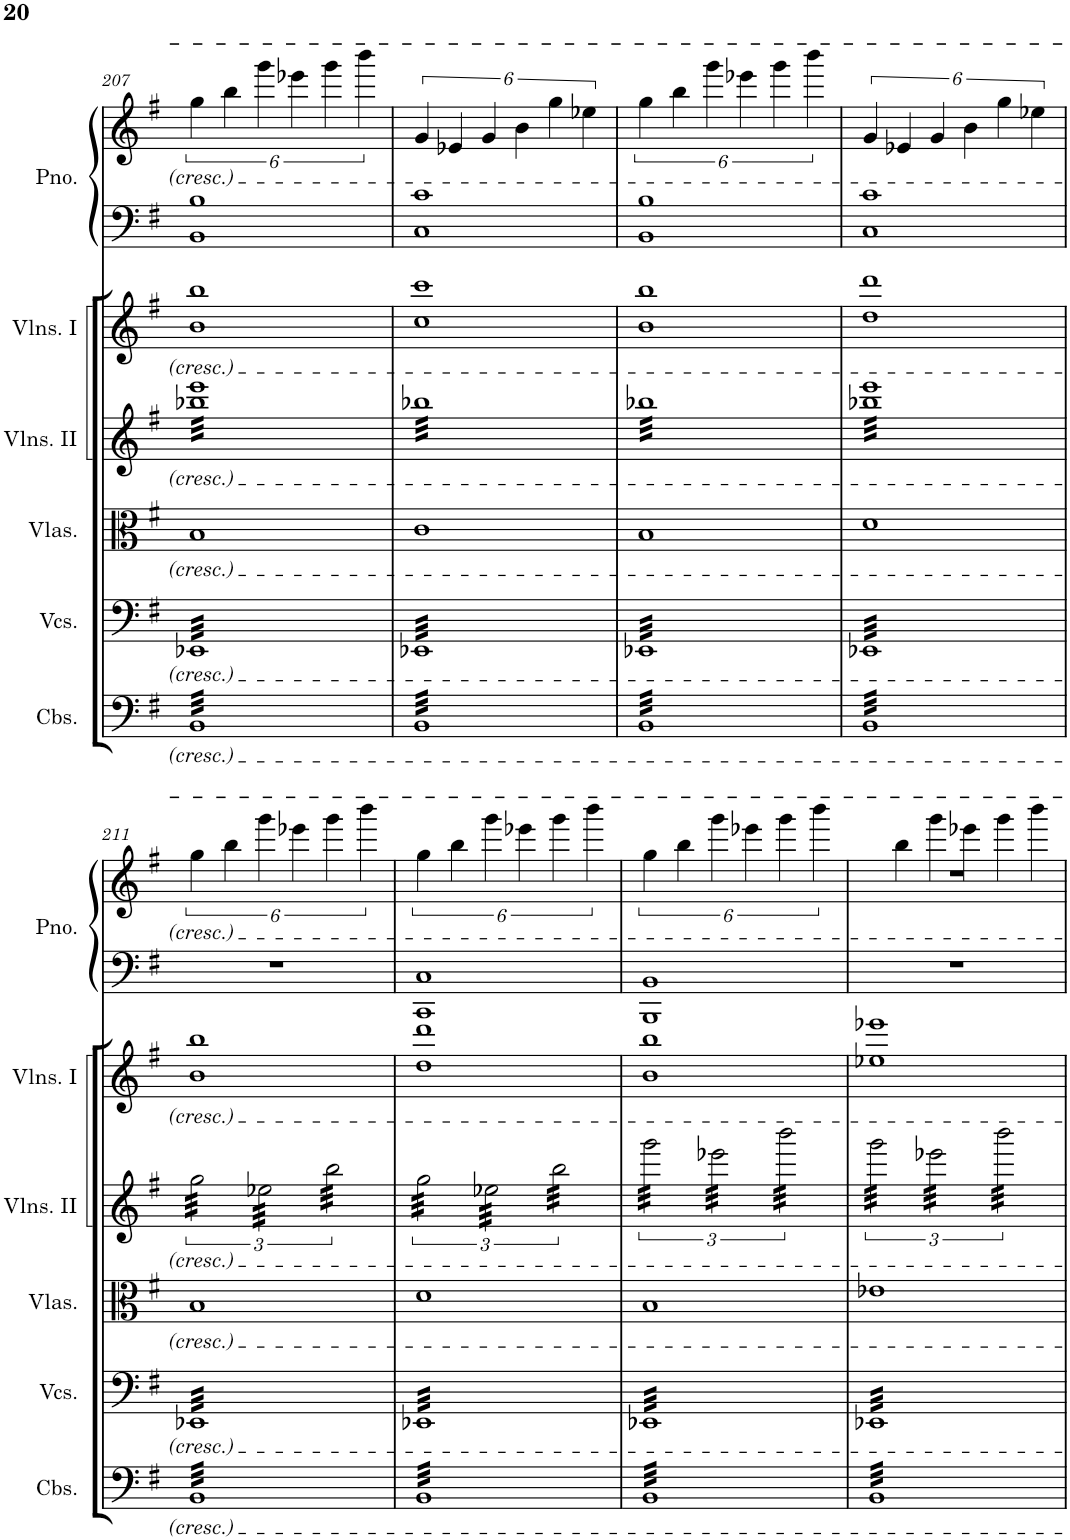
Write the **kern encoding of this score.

**kern	**kern	**kern	**kern	**kern	**kern	**kern
*part6	*part5	*part4	*part3	*part2	*part1	*part1
*staff7	*staff6	*staff5	*staff4	*staff3	*staff2	*staff1
*I"Contrabasses	*I"Violoncellos	*I"Violas	*I"Violins II	*I"Violins I	*I"Piano	*
*I'Cbs.	*I'Vcs.	*I'Vlas.	*I'Vlns. II	*I'Vlns. I	*I'Pno.	*
!!LO:PB:g=z
*clefF4	*clefF4	*clefC3	*clefG2	*clefG2	*clefF4	*clefG2
*Trd7c12	*	*	*	*	*	*
*k[f#]	*k[f#]	*k[f#]	*k[f#]	*k[f#]	*k[f#]	*k[f#]
*M2/2	*M2/2	*M2/2	*M2/2	*M2/2	*M2/2	*M2/2
=207	=207	=207	=207	=207	=207	=207
*tremolo	*	*	*	*	*	*
*	*tremolo	*	*	*	*	*
*	*	*	*tremolo	*	*	*
32BBLLL	32EE-XLLL	1B	32bb-X 32eeeLLL	1b 1bb	1BB 1B	6gg\
32BB	32EE-X	.	32bb-X 32eee	.	.	.
32BB	32EE-X	.	32bb-X 32eee	.	.	.
32BB	32EE-X	.	32bb-X 32eee	.	.	.
32BB	32EE-X	.	32bb-X 32eee	.	.	.
32BB	32EE-X	.	32bb-X 32eee	.	.	.
.	.	.	.	.	.	6bb\
32BB	32EE-X	.	32bb-X 32eee	.	.	.
32BB	32EE-X	.	32bb-X 32eee	.	.	.
32BB	32EE-X	.	32bb-X 32eee	.	.	.
32BB	32EE-X	.	32bb-X 32eee	.	.	.
32BB	32EE-X	.	32bb-X 32eee	.	.	.
.	.	.	.	.	.	6ggg\
32BB	32EE-X	.	32bb-X 32eee	.	.	.
32BB	32EE-X	.	32bb-X 32eee	.	.	.
32BB	32EE-X	.	32bb-X 32eee	.	.	.
32BB	32EE-X	.	32bb-X 32eee	.	.	.
32BB	32EE-X	.	32bb-X 32eee	.	.	.
32BB	32EE-X	.	32bb-X 32eee	.	.	6eee-X\
32BB	32EE-X	.	32bb-X 32eee	.	.	.
32BB	32EE-X	.	32bb-X 32eee	.	.	.
32BB	32EE-X	.	32bb-X 32eee	.	.	.
32BB	32EE-X	.	32bb-X 32eee	.	.	.
32BB	32EE-X	.	32bb-X 32eee	.	.	.
.	.	.	.	.	.	6ggg\
32BB	32EE-X	.	32bb-X 32eee	.	.	.
32BB	32EE-X	.	32bb-X 32eee	.	.	.
32BB	32EE-X	.	32bb-X 32eee	.	.	.
32BB	32EE-X	.	32bb-X 32eee	.	.	.
32BB	32EE-X	.	32bb-X 32eee	.	.	.
.	.	.	.	.	.	6bbb\
32BB	32EE-X	.	32bb-X 32eee	.	.	.
32BB	32EE-X	.	32bb-X 32eee	.	.	.
32BB	32EE-X	.	32bb-X 32eee	.	.	.
32BB	32EE-X	.	32bb-X 32eee	.	.	.
32BBJJJ	32EE-XJJJ	.	32bb-X 32eeeJJJ	.	.	.
=208	=208	=208	=208	=208	=208	=208
32BBLLL	32EE-XLLL	1c	32bb-XLLL	1cc 1ccc	1C 1c	6g/
32BB	32EE-X	.	32bb-X	.	.	.
32BB	32EE-X	.	32bb-X	.	.	.
32BB	32EE-X	.	32bb-X	.	.	.
32BB	32EE-X	.	32bb-X	.	.	.
32BB	32EE-X	.	32bb-X	.	.	.
.	.	.	.	.	.	6e-X/
32BB	32EE-X	.	32bb-X	.	.	.
32BB	32EE-X	.	32bb-X	.	.	.
32BB	32EE-X	.	32bb-X	.	.	.
32BB	32EE-X	.	32bb-X	.	.	.
32BB	32EE-X	.	32bb-X	.	.	.
.	.	.	.	.	.	6g/
32BB	32EE-X	.	32bb-X	.	.	.
32BB	32EE-X	.	32bb-X	.	.	.
32BB	32EE-X	.	32bb-X	.	.	.
32BB	32EE-X	.	32bb-X	.	.	.
32BB	32EE-X	.	32bb-X	.	.	.
32BB	32EE-X	.	32bb-X	.	.	6b\
32BB	32EE-X	.	32bb-X	.	.	.
32BB	32EE-X	.	32bb-X	.	.	.
32BB	32EE-X	.	32bb-X	.	.	.
32BB	32EE-X	.	32bb-X	.	.	.
32BB	32EE-X	.	32bb-X	.	.	.
.	.	.	.	.	.	6gg\
32BB	32EE-X	.	32bb-X	.	.	.
32BB	32EE-X	.	32bb-X	.	.	.
32BB	32EE-X	.	32bb-X	.	.	.
32BB	32EE-X	.	32bb-X	.	.	.
32BB	32EE-X	.	32bb-X	.	.	.
.	.	.	.	.	.	6ee-X\
32BB	32EE-X	.	32bb-X	.	.	.
32BB	32EE-X	.	32bb-X	.	.	.
32BB	32EE-X	.	32bb-X	.	.	.
32BB	32EE-X	.	32bb-X	.	.	.
32BBJJJ	32EE-XJJJ	.	32bb-XJJJ	.	.	.
=209	=209	=209	=209	=209	=209	=209
32BBLLL	32EE-XLLL	1B	32bb-XLLL	1b 1bb	1BB 1B	6gg\
32BB	32EE-X	.	32bb-X	.	.	.
32BB	32EE-X	.	32bb-X	.	.	.
32BB	32EE-X	.	32bb-X	.	.	.
32BB	32EE-X	.	32bb-X	.	.	.
32BB	32EE-X	.	32bb-X	.	.	.
.	.	.	.	.	.	6bb\
32BB	32EE-X	.	32bb-X	.	.	.
32BB	32EE-X	.	32bb-X	.	.	.
32BB	32EE-X	.	32bb-X	.	.	.
32BB	32EE-X	.	32bb-X	.	.	.
32BB	32EE-X	.	32bb-X	.	.	.
.	.	.	.	.	.	6ggg\
32BB	32EE-X	.	32bb-X	.	.	.
32BB	32EE-X	.	32bb-X	.	.	.
32BB	32EE-X	.	32bb-X	.	.	.
32BB	32EE-X	.	32bb-X	.	.	.
32BB	32EE-X	.	32bb-X	.	.	.
32BB	32EE-X	.	32bb-X	.	.	6eee-X\
32BB	32EE-X	.	32bb-X	.	.	.
32BB	32EE-X	.	32bb-X	.	.	.
32BB	32EE-X	.	32bb-X	.	.	.
32BB	32EE-X	.	32bb-X	.	.	.
32BB	32EE-X	.	32bb-X	.	.	.
.	.	.	.	.	.	6ggg\
32BB	32EE-X	.	32bb-X	.	.	.
32BB	32EE-X	.	32bb-X	.	.	.
32BB	32EE-X	.	32bb-X	.	.	.
32BB	32EE-X	.	32bb-X	.	.	.
32BB	32EE-X	.	32bb-X	.	.	.
.	.	.	.	.	.	6bbb\
32BB	32EE-X	.	32bb-X	.	.	.
32BB	32EE-X	.	32bb-X	.	.	.
32BB	32EE-X	.	32bb-X	.	.	.
32BB	32EE-X	.	32bb-X	.	.	.
32BBJJJ	32EE-XJJJ	.	32bb-XJJJ	.	.	.
=210	=210	=210	=210	=210	=210	=210
32BBLLL	32EE-XLLL	1d	32bb-X 32eeeLLL	1dd 1ddd	1C 1c	6g/
32BB	32EE-X	.	32bb-X 32eee	.	.	.
32BB	32EE-X	.	32bb-X 32eee	.	.	.
32BB	32EE-X	.	32bb-X 32eee	.	.	.
32BB	32EE-X	.	32bb-X 32eee	.	.	.
32BB	32EE-X	.	32bb-X 32eee	.	.	.
.	.	.	.	.	.	6e-X/
32BB	32EE-X	.	32bb-X 32eee	.	.	.
32BB	32EE-X	.	32bb-X 32eee	.	.	.
32BB	32EE-X	.	32bb-X 32eee	.	.	.
32BB	32EE-X	.	32bb-X 32eee	.	.	.
32BB	32EE-X	.	32bb-X 32eee	.	.	.
.	.	.	.	.	.	6g/
32BB	32EE-X	.	32bb-X 32eee	.	.	.
32BB	32EE-X	.	32bb-X 32eee	.	.	.
32BB	32EE-X	.	32bb-X 32eee	.	.	.
32BB	32EE-X	.	32bb-X 32eee	.	.	.
32BB	32EE-X	.	32bb-X 32eee	.	.	.
32BB	32EE-X	.	32bb-X 32eee	.	.	6b\
32BB	32EE-X	.	32bb-X 32eee	.	.	.
32BB	32EE-X	.	32bb-X 32eee	.	.	.
32BB	32EE-X	.	32bb-X 32eee	.	.	.
32BB	32EE-X	.	32bb-X 32eee	.	.	.
32BB	32EE-X	.	32bb-X 32eee	.	.	.
.	.	.	.	.	.	6gg\
32BB	32EE-X	.	32bb-X 32eee	.	.	.
32BB	32EE-X	.	32bb-X 32eee	.	.	.
32BB	32EE-X	.	32bb-X 32eee	.	.	.
32BB	32EE-X	.	32bb-X 32eee	.	.	.
32BB	32EE-X	.	32bb-X 32eee	.	.	.
.	.	.	.	.	.	6ee-X\
32BB	32EE-X	.	32bb-X 32eee	.	.	.
32BB	32EE-X	.	32bb-X 32eee	.	.	.
32BB	32EE-X	.	32bb-X 32eee	.	.	.
32BB	32EE-X	.	32bb-X 32eee	.	.	.
32BBJJJ	32EE-XJJJ	.	32bb-X 32eeeJJJ	.	.	.
!!LO:LB:g=z
=211	=211	=211	=211	=211	=211	=211
32BBLLL	32EE-XLLL	1B	48gg\LLL	1b 1bb	1r	6gg\
.	.	.	48gg\	.	.	.
32BB	32EE-X	.	.	.	.	.
.	.	.	48gg\	.	.	.
32BB	32EE-X	.	48gg\	.	.	.
.	.	.	48gg\	.	.	.
32BB	32EE-X	.	.	.	.	.
.	.	.	48gg\	.	.	.
32BB	32EE-X	.	48gg\	.	.	.
.	.	.	48gg\	.	.	.
32BB	32EE-X	.	.	.	.	.
.	.	.	48gg\	.	.	6bb\
32BB	32EE-X	.	48gg\	.	.	.
.	.	.	48gg\	.	.	.
32BB	32EE-X	.	.	.	.	.
.	.	.	48gg\	.	.	.
32BB	32EE-X	.	48gg\	.	.	.
.	.	.	48gg\	.	.	.
32BB	32EE-X	.	.	.	.	.
.	.	.	48gg\	.	.	.
32BB	32EE-X	.	48gg\JJJ	.	.	.
.	.	.	48ee-X\LLL	.	.	6ggg\
32BB	32EE-X	.	.	.	.	.
.	.	.	48ee-X\	.	.	.
32BB	32EE-X	.	48ee-X\	.	.	.
.	.	.	48ee-X\	.	.	.
32BB	32EE-X	.	.	.	.	.
.	.	.	48ee-X\	.	.	.
32BB	32EE-X	.	48ee-X\	.	.	.
.	.	.	48ee-X\	.	.	.
32BB	32EE-X	.	.	.	.	.
.	.	.	48ee-X\	.	.	.
32BB	32EE-X	.	48ee-X\	.	.	6eee-X\
.	.	.	48ee-X\	.	.	.
32BB	32EE-X	.	.	.	.	.
.	.	.	48ee-X\	.	.	.
32BB	32EE-X	.	48ee-X\	.	.	.
.	.	.	48ee-X\	.	.	.
32BB	32EE-X	.	.	.	.	.
.	.	.	48ee-X\	.	.	.
32BB	32EE-X	.	48ee-X\	.	.	.
.	.	.	48ee-X\JJJ	.	.	.
32BB	32EE-X	.	.	.	.	.
.	.	.	48bb\LLL	.	.	6ggg\
32BB	32EE-X	.	48bb\	.	.	.
.	.	.	48bb\	.	.	.
32BB	32EE-X	.	.	.	.	.
.	.	.	48bb\	.	.	.
32BB	32EE-X	.	48bb\	.	.	.
.	.	.	48bb\	.	.	.
32BB	32EE-X	.	.	.	.	.
.	.	.	48bb\	.	.	.
32BB	32EE-X	.	48bb\	.	.	.
.	.	.	48bb\	.	.	6bbb\
32BB	32EE-X	.	.	.	.	.
.	.	.	48bb\	.	.	.
32BB	32EE-X	.	48bb\	.	.	.
.	.	.	48bb\	.	.	.
32BB	32EE-X	.	.	.	.	.
.	.	.	48bb\	.	.	.
32BB	32EE-X	.	48bb\	.	.	.
.	.	.	48bb\	.	.	.
32BBJJJ	32EE-XJJJ	.	.	.	.	.
.	.	.	48bb\JJJ	.	.	.
=212	=212	=212	=212	=212	=212	=212
32BBLLL	32EE-XLLL	1d	48gg\LLL	1dd 1ddd	1CC 1C	6gg\
.	.	.	48gg\	.	.	.
32BB	32EE-X	.	.	.	.	.
.	.	.	48gg\	.	.	.
32BB	32EE-X	.	48gg\	.	.	.
.	.	.	48gg\	.	.	.
32BB	32EE-X	.	.	.	.	.
.	.	.	48gg\	.	.	.
32BB	32EE-X	.	48gg\	.	.	.
.	.	.	48gg\	.	.	.
32BB	32EE-X	.	.	.	.	.
.	.	.	48gg\	.	.	6bb\
32BB	32EE-X	.	48gg\	.	.	.
.	.	.	48gg\	.	.	.
32BB	32EE-X	.	.	.	.	.
.	.	.	48gg\	.	.	.
32BB	32EE-X	.	48gg\	.	.	.
.	.	.	48gg\	.	.	.
32BB	32EE-X	.	.	.	.	.
.	.	.	48gg\	.	.	.
32BB	32EE-X	.	48gg\JJJ	.	.	.
.	.	.	48ee-X\LLL	.	.	6ggg\
32BB	32EE-X	.	.	.	.	.
.	.	.	48ee-X\	.	.	.
32BB	32EE-X	.	48ee-X\	.	.	.
.	.	.	48ee-X\	.	.	.
32BB	32EE-X	.	.	.	.	.
.	.	.	48ee-X\	.	.	.
32BB	32EE-X	.	48ee-X\	.	.	.
.	.	.	48ee-X\	.	.	.
32BB	32EE-X	.	.	.	.	.
.	.	.	48ee-X\	.	.	.
32BB	32EE-X	.	48ee-X\	.	.	6eee-X\
.	.	.	48ee-X\	.	.	.
32BB	32EE-X	.	.	.	.	.
.	.	.	48ee-X\	.	.	.
32BB	32EE-X	.	48ee-X\	.	.	.
.	.	.	48ee-X\	.	.	.
32BB	32EE-X	.	.	.	.	.
.	.	.	48ee-X\	.	.	.
32BB	32EE-X	.	48ee-X\	.	.	.
.	.	.	48ee-X\JJJ	.	.	.
32BB	32EE-X	.	.	.	.	.
.	.	.	48bb\LLL	.	.	6ggg\
32BB	32EE-X	.	48bb\	.	.	.
.	.	.	48bb\	.	.	.
32BB	32EE-X	.	.	.	.	.
.	.	.	48bb\	.	.	.
32BB	32EE-X	.	48bb\	.	.	.
.	.	.	48bb\	.	.	.
32BB	32EE-X	.	.	.	.	.
.	.	.	48bb\	.	.	.
32BB	32EE-X	.	48bb\	.	.	.
.	.	.	48bb\	.	.	6bbb\
32BB	32EE-X	.	.	.	.	.
.	.	.	48bb\	.	.	.
32BB	32EE-X	.	48bb\	.	.	.
.	.	.	48bb\	.	.	.
32BB	32EE-X	.	.	.	.	.
.	.	.	48bb\	.	.	.
32BB	32EE-X	.	48bb\	.	.	.
.	.	.	48bb\	.	.	.
32BBJJJ	32EE-XJJJ	.	.	.	.	.
.	.	.	48bb\JJJ	.	.	.
=213	=213	=213	=213	=213	=213	=213
32BBLLL	32EE-XLLL	1B	48ggg\LLL	1b 1bb	1BBB 1BB	6gg\
.	.	.	48ggg\	.	.	.
32BB	32EE-X	.	.	.	.	.
.	.	.	48ggg\	.	.	.
32BB	32EE-X	.	48ggg\	.	.	.
.	.	.	48ggg\	.	.	.
32BB	32EE-X	.	.	.	.	.
.	.	.	48ggg\	.	.	.
32BB	32EE-X	.	48ggg\	.	.	.
.	.	.	48ggg\	.	.	.
32BB	32EE-X	.	.	.	.	.
.	.	.	48ggg\	.	.	6bb\
32BB	32EE-X	.	48ggg\	.	.	.
.	.	.	48ggg\	.	.	.
32BB	32EE-X	.	.	.	.	.
.	.	.	48ggg\	.	.	.
32BB	32EE-X	.	48ggg\	.	.	.
.	.	.	48ggg\	.	.	.
32BB	32EE-X	.	.	.	.	.
.	.	.	48ggg\	.	.	.
32BB	32EE-X	.	48ggg\JJJ	.	.	.
.	.	.	48eee-X\LLL	.	.	6ggg\
32BB	32EE-X	.	.	.	.	.
.	.	.	48eee-X\	.	.	.
32BB	32EE-X	.	48eee-X\	.	.	.
.	.	.	48eee-X\	.	.	.
32BB	32EE-X	.	.	.	.	.
.	.	.	48eee-X\	.	.	.
32BB	32EE-X	.	48eee-X\	.	.	.
.	.	.	48eee-X\	.	.	.
32BB	32EE-X	.	.	.	.	.
.	.	.	48eee-X\	.	.	.
32BB	32EE-X	.	48eee-X\	.	.	6eee-X\
.	.	.	48eee-X\	.	.	.
32BB	32EE-X	.	.	.	.	.
.	.	.	48eee-X\	.	.	.
32BB	32EE-X	.	48eee-X\	.	.	.
.	.	.	48eee-X\	.	.	.
32BB	32EE-X	.	.	.	.	.
.	.	.	48eee-X\	.	.	.
32BB	32EE-X	.	48eee-X\	.	.	.
.	.	.	48eee-X\JJJ	.	.	.
32BB	32EE-X	.	.	.	.	.
.	.	.	48bbb\LLL	.	.	6ggg\
32BB	32EE-X	.	48bbb\	.	.	.
.	.	.	48bbb\	.	.	.
32BB	32EE-X	.	.	.	.	.
.	.	.	48bbb\	.	.	.
32BB	32EE-X	.	48bbb\	.	.	.
.	.	.	48bbb\	.	.	.
32BB	32EE-X	.	.	.	.	.
.	.	.	48bbb\	.	.	.
32BB	32EE-X	.	48bbb\	.	.	.
.	.	.	48bbb\	.	.	6bbb\
32BB	32EE-X	.	.	.	.	.
.	.	.	48bbb\	.	.	.
32BB	32EE-X	.	48bbb\	.	.	.
.	.	.	48bbb\	.	.	.
32BB	32EE-X	.	.	.	.	.
.	.	.	48bbb\	.	.	.
32BB	32EE-X	.	48bbb\	.	.	.
.	.	.	48bbb\	.	.	.
32BBJJJ	32EE-XJJJ	.	.	.	.	.
.	.	.	48bbb\JJJ	.	.	.
=214	=214	=214	=214	=214	=214	=214
32BBLLL	32EE-XLLL	1e-X	48ggg\LLL	1ee-X 1eee-X	1r	1r
.	.	.	48ggg\	.	.	.
32BB	32EE-X	.	.	.	.	.
.	.	.	48ggg\	.	.	.
32BB	32EE-X	.	48ggg\	.	.	.
.	.	.	48ggg\	.	.	.
32BB	32EE-X	.	.	.	.	.
.	.	.	48ggg\	.	.	.
32BB	32EE-X	.	48ggg\	.	.	.
.	.	.	48ggg\	.	.	.
32BB	32EE-X	.	.	.	.	.
.	.	.	48ggg\	.	.	.
32BB	32EE-X	.	48ggg\	.	.	.
.	.	.	48ggg\	.	.	.
32BB	32EE-X	.	.	.	.	.
.	.	.	48ggg\	.	.	.
32BB	32EE-X	.	48ggg\	.	.	.
.	.	.	48ggg\	.	.	.
32BB	32EE-X	.	.	.	.	.
.	.	.	48ggg\	.	.	.
32BB	32EE-X	.	48ggg\JJJ	.	.	.
.	.	.	48eee-X\LLL	.	.	.
32BB	32EE-X	.	.	.	.	.
.	.	.	48eee-X\	.	.	.
32BB	32EE-X	.	48eee-X\	.	.	.
.	.	.	48eee-X\	.	.	.
32BB	32EE-X	.	.	.	.	.
.	.	.	48eee-X\	.	.	.
32BB	32EE-X	.	48eee-X\	.	.	.
.	.	.	48eee-X\	.	.	.
32BB	32EE-X	.	.	.	.	.
.	.	.	48eee-X\	.	.	.
32BB	32EE-X	.	48eee-X\	.	.	.
.	.	.	48eee-X\	.	.	.
32BB	32EE-X	.	.	.	.	.
.	.	.	48eee-X\	.	.	.
32BB	32EE-X	.	48eee-X\	.	.	.
.	.	.	48eee-X\	.	.	.
32BB	32EE-X	.	.	.	.	.
.	.	.	48eee-X\	.	.	.
32BB	32EE-X	.	48eee-X\	.	.	.
.	.	.	48eee-X\JJJ	.	.	.
32BB	32EE-X	.	.	.	.	.
.	.	.	48bbb\LLL	.	.	.
32BB	32EE-X	.	48bbb\	.	.	.
.	.	.	48bbb\	.	.	.
32BB	32EE-X	.	.	.	.	.
.	.	.	48bbb\	.	.	.
32BB	32EE-X	.	48bbb\	.	.	.
.	.	.	48bbb\	.	.	.
32BB	32EE-X	.	.	.	.	.
.	.	.	48bbb\	.	.	.
32BB	32EE-X	.	48bbb\	.	.	.
.	.	.	48bbb\	.	.	.
32BB	32EE-X	.	.	.	.	.
.	.	.	48bbb\	.	.	.
32BB	32EE-X	.	48bbb\	.	.	.
.	.	.	48bbb\	.	.	.
32BB	32EE-X	.	.	.	.	.
.	.	.	48bbb\	.	.	.
32BB	32EE-X	.	48bbb\	.	.	.
.	.	.	48bbb\	.	.	.
32BBJJJ	32EE-XJJJ	.	.	.	.	.
*	*Xtremolo	*	*	*	*	*
*Xtremolo	*	*	*	*	*	*
.	.	.	48bbb\JJJ	.	.	.
*	*	*	*Xtremolo	*	*	*
6%5ryy	6%5ryy	6%5ryy	6%5ryy	6%5ryy	6%5ryy	6bb\
.	.	.	.	.	.	6ggg\
.	.	.	.	.	.	6eee-X\
.	.	.	.	.	.	6ggg\
.	.	.	.	.	.	6bbb\
=	=	=	=	=	=	=
*-	*-	*-	*-	*-	*-	*-
